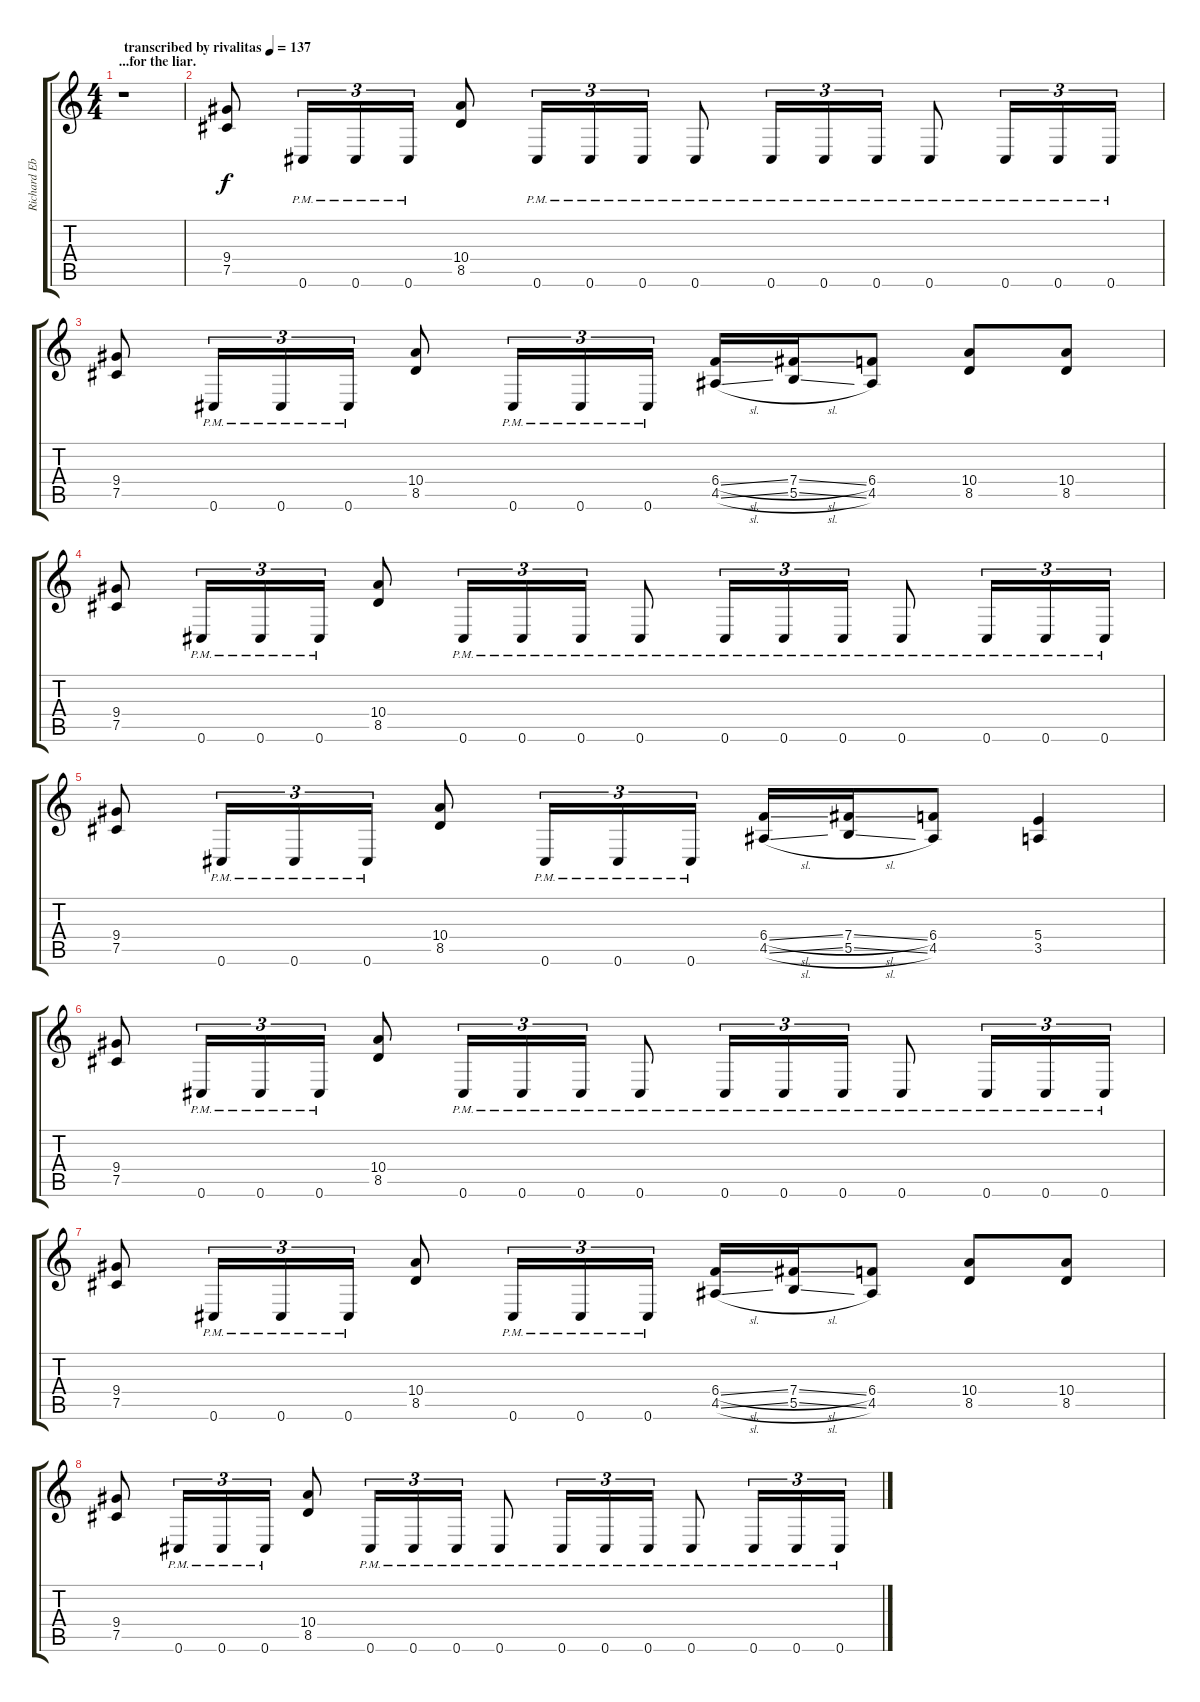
\track ("Richard Ebisch (Lead)" "Richard Eb") {instrument distortionguitar}
\staff {score tabs}
\tuning (Db4 Ab3 E3 B2 Gb2 Db2) {hide}
\ts (4 4)
\section ("" "...for the liar.")
\tempo (137 "transcribed by rivalitas")
\clef g2
\ks c
r.1{dy f instrument distortionguitar} |
(9.4 7.5).8 0.6{pm}.16{tu (3 2)} 0.6{pm}.16{tu (3 2)} 0.6{pm}.16{tu (3 2)} (10.4 8.5).8 0.6{pm}.16{tu (3 2)} 0.6{pm}.16{tu (3 2)} 0.6{pm}.16{tu (3 2)} 0.6{pm}.8 0.6{pm}.16{tu (3 2)} 0.6{pm}.16{tu (3 2)} 0.6{pm}.16{tu (3 2)} 0.6{pm}.8 0.6{pm}.16{tu (3 2)} 0.6{pm}.16{tu (3 2)} 0.6{pm}.16{tu (3 2)} |
(9.4 7.5).8 0.6{pm}.16{tu (3 2)} 0.6{pm}.16{tu (3 2)} 0.6{pm}.16{tu (3 2)} (10.4 8.5).8 0.6{pm}.16{tu (3 2)} 0.6{pm}.16{tu (3 2)} 0.6{pm}.16{tu (3 2)} (6.4{sl} 4.5{sl}).16 (7.4{sl} 5.5{sl}).16 (6.4 4.5).8 (10.4 8.5).8 (10.4 8.5).8 |
(9.4 7.5).8 0.6{pm}.16{tu (3 2)} 0.6{pm}.16{tu (3 2)} 0.6{pm}.16{tu (3 2)} (10.4 8.5).8 0.6{pm}.16{tu (3 2)} 0.6{pm}.16{tu (3 2)} 0.6{pm}.16{tu (3 2)} 0.6{pm}.8 0.6{pm}.16{tu (3 2)} 0.6{pm}.16{tu (3 2)} 0.6{pm}.16{tu (3 2)} 0.6{pm}.8 0.6{pm}.16{tu (3 2)} 0.6{pm}.16{tu (3 2)} 0.6{pm}.16{tu (3 2)} |
(9.4 7.5).8 0.6{pm}.16{tu (3 2)} 0.6{pm}.16{tu (3 2)} 0.6{pm}.16{tu (3 2)} (10.4 8.5).8 0.6{pm}.16{tu (3 2)} 0.6{pm}.16{tu (3 2)} 0.6{pm}.16{tu (3 2)} (6.4{sl} 4.5{sl}).16 (7.4{sl} 5.5{sl}).16 (6.4 4.5).8 (5.4 3.5).4 |
(9.4 7.5).8 0.6{pm}.16{tu (3 2)} 0.6{pm}.16{tu (3 2)} 0.6{pm}.16{tu (3 2)} (10.4 8.5).8 0.6{pm}.16{tu (3 2)} 0.6{pm}.16{tu (3 2)} 0.6{pm}.16{tu (3 2)} 0.6{pm}.8 0.6{pm}.16{tu (3 2)} 0.6{pm}.16{tu (3 2)} 0.6{pm}.16{tu (3 2)} 0.6{pm}.8 0.6{pm}.16{tu (3 2)} 0.6{pm}.16{tu (3 2)} 0.6{pm}.16{tu (3 2)} |
(9.4 7.5).8 0.6{pm}.16{tu (3 2)} 0.6{pm}.16{tu (3 2)} 0.6{pm}.16{tu (3 2)} (10.4 8.5).8 0.6{pm}.16{tu (3 2)} 0.6{pm}.16{tu (3 2)} 0.6{pm}.16{tu (3 2)} (6.4{sl} 4.5{sl}).16 (7.4{sl} 5.5{sl}).16 (6.4 4.5).8 (10.4 8.5).8 (10.4 8.5).8 |
(9.4 7.5).8 0.6{pm}.16{tu (3 2)} 0.6{pm}.16{tu (3 2)} 0.6{pm}.16{tu (3 2)} (10.4 8.5).8 0.6{pm}.16{tu (3 2)} 0.6{pm}.16{tu (3 2)} 0.6{pm}.16{tu (3 2)} 0.6{pm}.8 0.6{pm}.16{tu (3 2)} 0.6{pm}.16{tu (3 2)} 0.6{pm}.16{tu (3 2)} 0.6{pm}.8 0.6{pm}.16{tu (3 2)} 0.6{pm}.16{tu (3 2)} 0.6{pm}.16{tu (3 2)}
